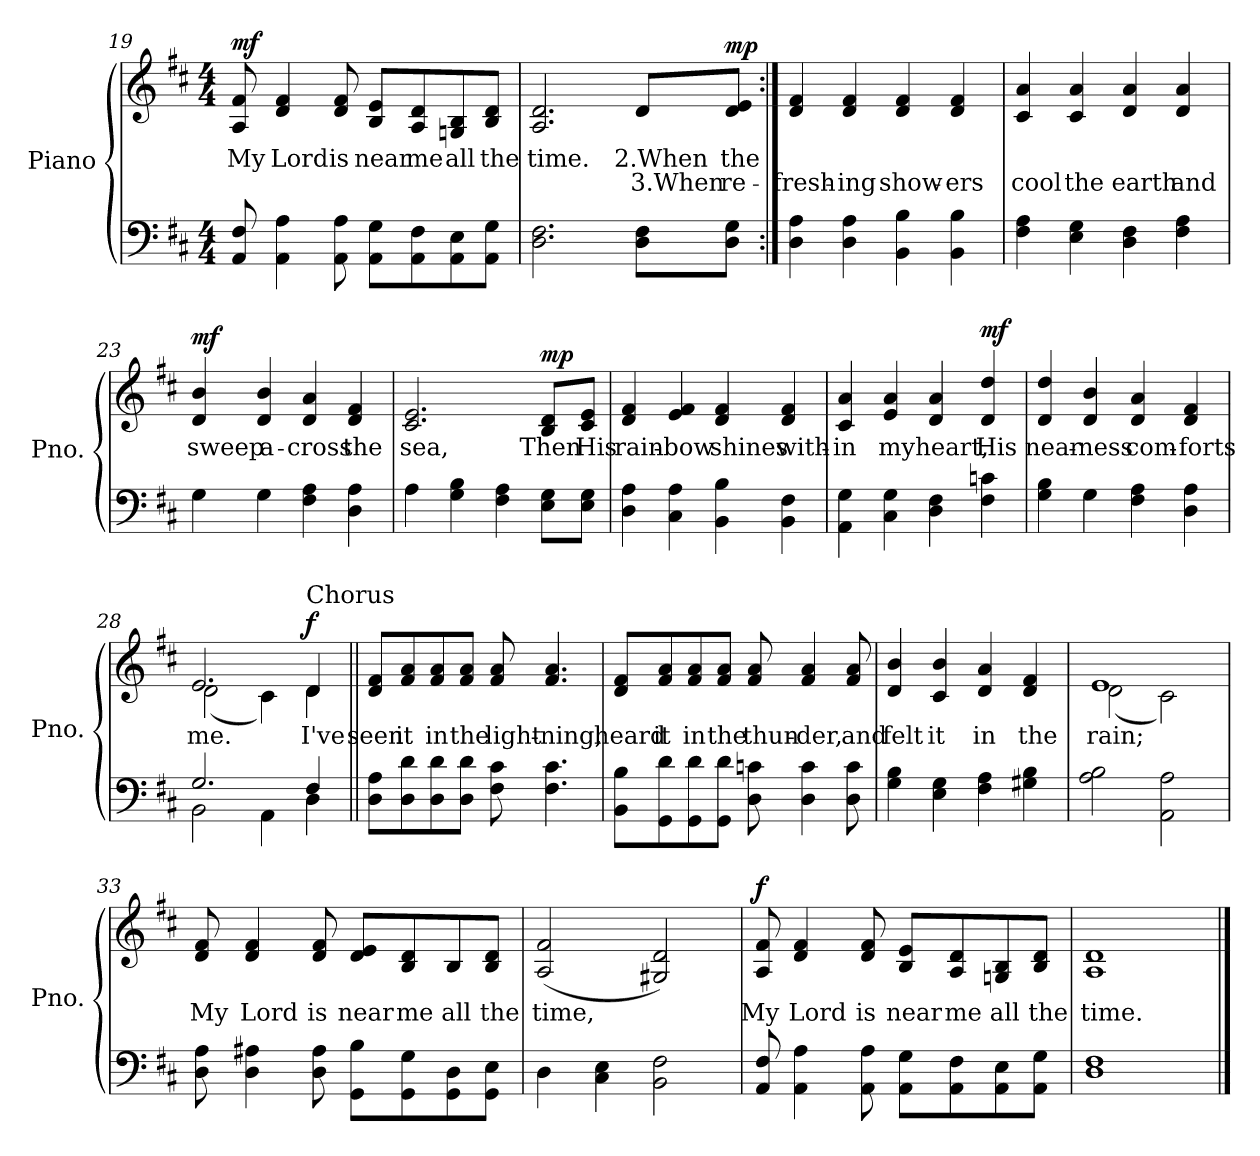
**kern	**kern	**text	**text	**dynam
*part1	*part1	*part1	*part1	*part1
*staff2	*staff1	*staff1	*staff1	*staff1/2
*I"Piano	*	*	*	*
*I'Pno.	*	*	*	*
!!LO:PB:g=z
*clefF4	*clefG2	*	*	*
*k[f#c#]	*k[f#c#]	*	*	*
*M4/4	*M4/4	*	*	*
=19	=19	=19	=19	=19
!	!	!LO:LY:b	!	!LO:DY:a
8AA/ 8F#/	8A/ 8f#/	My	.	mf
!	!	!LO:LY:b	!	!
4AA\ 4A\	4d/ 4f#/	Lord	.	.
!	!	!LO:LY:b	!	!
8AA\ 8A\	8d/ 8f#/	is	.	.
!	!	!LO:LY:b	!	!
8AA\ 8G\L	8B/ 8e/L	near	.	.
!	!	!LO:LY:b	!	!
8AA\ 8F#\	8A/ 8d/	me	.	.
!	!	!LO:LY:b	!	!
8AA\ 8E\	8Gn/ 8B/	all	.	.
!	!	!LO:LY:b	!	!
8AA\ 8G\J	8B/ 8d/J	the	.	.
=20	=20	=20	=20	=20
!	!	!LO:LY:b	!	!
2.D\ 2.F#\	2.A/ 2.d/	time.	.	.
!	!	!LO:LY:b	!LO:LY:b	!
8D\ 8F#\L	8d/L	2.When	3.When	.
!	!	!LO:LY:b	!LO:LY:b	!LO:DY:a
8D\ 8G\J	8d/ 8e/J	the	re-	mp
=21:|!	=21:|!	=21:|!	=21:|!	=21:|!
!	!	!	!LO:LY:b	!
4D\ 4A\	4d/ 4f#/	.	-fresh-	.
!	!	!	!LO:LY:b	!
4D\ 4A\	4d/ 4f#/	.	-ing	.
!	!	!	!LO:LY:b	!
4BB\ 4B\	4d/ 4f#/	.	show-	.
!	!	!	!LO:LY:b	!
4BB\ 4B\	4d/ 4f#/	.	-ers	.
=22	=22	=22	=22	=22
!	!	!	!LO:LY:b	!
4F#\ 4A\	4c#/ 4a/	.	cool	.
!	!	!	!LO:LY:b	!
4E\ 4G\	4c#/ 4a/	.	the	.
!	!	!	!LO:LY:b	!
4D\ 4F#\	4d/ 4a/	.	earth	.
!	!	!	!LO:LY:b	!
4F#\ 4A\	4d/ 4a/	.	and	.
!!LO:LB:g=z
=23	=23	=23	=23	=23
!	!	!LO:LY:b	!	!LO:DY:a
4G\	4d/ 4b/	sweep	.	mf
!	!	!LO:LY:b	!	!
4G\	4d/ 4b/	a-	.	.
!	!	!LO:LY:b	!	!
4F#\ 4A\	4d/ 4a/	-cross	.	.
!	!	!LO:LY:b	!	!
4D\ 4A\	4d/ 4f#/	the	.	.
=24	=24	=24	=24	=24
!	!	!LO:LY:b	!	!
4A\	2.c#/ 2.e/	sea,	.	.
4G\ 4B\	.	.	.	.
4F#\ 4A\	.	.	.	.
!	!	!LO:LY:b	!	!LO:DY:a
8E\ 8G\L	8B/ 8d/L	Then	.	mp
!	!	!LO:LY:b	!	!
8E\ 8G\J	8c#/ 8e/J	His	.	.
=25	=25	=25	=25	=25
!	!	!LO:LY:b	!	!
4D\ 4A\	4d/ 4f#/	rain-	.	.
!	!	!LO:LY:b	!	!
4C#\ 4A\	4e/ 4f#/	-bow	.	.
!	!	!LO:LY:b	!	!
4BB\ 4B\	4d/ 4f#/	shines	.	.
!	!	!LO:LY:b	!	!
4BB\ 4F#\	4d/ 4f#/	with-	.	.
=26	=26	=26	=26	=26
!	!	!LO:LY:b	!	!
4AA\ 4G\	4c#/ 4a/	-in	.	.
!	!	!LO:LY:b	!	!
4C#\ 4G\	4e/ 4a/	my	.	.
!	!	!LO:LY:b	!	!
4D\ 4F#\	4d/ 4a/	heart,	.	.
!	!	!LO:LY:b	!	!LO:DY:a
4F#\ 4cn\	4d/ 4dd/	His	.	mf
!!LO:LB:g=z
=27	=27	=27	=27	=27
!	!	!LO:LY:b	!	!
4G\ 4B\	4d/ 4dd/	near-	.	.
!	!	!LO:LY:b	!	!
4G\	4d/ 4b/	-ness	.	.
!	!	!LO:LY:b	!	!
4F#\ 4A\	4d/ 4a/	com-	.	.
!	!	!LO:LY:b	!	!
4D\ 4A\	4d/ 4f#/	-forts	.	.
=28	=28	=28	=28	=28
*^	*	*	*	*
!	!	!	!LO:LY:b	!	!
*	*	*^	*	*	*
2.G/	2BB\	2.e/	(2d\	me.	.	.
.	4AA\	.	4c#\)	.	.	.
!	!	!LO:TX:a:t=Chorus	!	!	!	!
!	!	!	!	!LO:LY:b	!	!LO:DY:b
4F#/	4D\	4d/	4d\	I've	.	f
=29||	=29||	=29||	=29||	=29||	=29||	=29||
!	!	!	!	!LO:LY:b	!	!
*v	*v	*	*	*	*	*
*	*v	*v	*	*	*
8D\ 8A\L	8d/ 8f#/L	seen	.	.
!	!	!LO:LY:b	!	!
8D\ 8d\	8f#/ 8a/	it	.	.
!	!	!LO:LY:b	!	!
8D\ 8d\	8f#/ 8a/	in	.	.
!	!	!LO:LY:b	!	!
8D\ 8d\J	8f#/ 8a/J	the	.	.
!	!	!LO:LY:b	!	!
8F#\ 8c#\	8f#/ 8a/	light-	.	.
!	!	!LO:LY:b	!	!
4.F#\ 4.c#\	4.f#/ 4.a/	-ning,	.	.
=30	=30	=30	=30	=30
!	!	!LO:LY:b	!	!
8BB\ 8B\L	8d/ 8f#/L	heard	.	.
!	!	!LO:LY:b	!	!
8GG\ 8d\	8f#/ 8a/	it	.	.
!	!	!LO:LY:b	!	!
8GG\ 8d\	8f#/ 8a/	in	.	.
!	!	!LO:LY:b	!	!
8GG\ 8d\J	8f#/ 8a/J	the	.	.
!	!	!LO:LY:b	!	!
8D\ 8cn\	8f#/ 8a/	thun-	.	.
!	!	!LO:LY:b	!	!
4D\ 4c\	4f#/ 4a/	-der,	.	.
!	!	!LO:LY:b	!	!
8D\ 8c\	8f#/ 8a/	and	.	.
!!LO:LB:g=z
=31	=31	=31	=31	=31
!	!	!LO:LY:b	!	!
4G\ 4B\	4d/ 4b/	felt	.	.
!	!	!LO:LY:b	!	!
4E\ 4G\	4c#/ 4b/	it	.	.
!	!	!LO:LY:b	!	!
4F#\ 4A\	4d/ 4a/	in	.	.
!	!	!LO:LY:b	!	!
4G#X\ 4B\	4d/ 4f#/	the	.	.
=32	=32	=32	=32	=32
!	!	!LO:LY:b	!	!
*	*^	*	*	*
2A\ 2B\	1e	(2d\	rain;	.	.
2AA\ 2A\	.	2c#\)	.	.	.
*	*v	*v	*	*	*
=33	=33	=33	=33	=33
*	*MM90	*	*	*
*	*^	*	*	*
!	!	!	!LO:LY:b	!	!
*	*v	*v	*	*	*
8D\ 8A\	8d/ 8f#/	My	.	.
!	!	!LO:LY:b	!	!
4D\ 4A#X\	4d/ 4f#/	Lord	.	.
!	!	!LO:LY:b	!	!
8D\ 8A#\	8d/ 8f#/	is	.	.
!	!	!LO:LY:b	!	!
8GG\ 8B\L	8d/ 8e/L	near	.	.
!	!	!LO:LY:b	!	!
8GG\ 8G\	8B/ 8d/	me	.	.
!	!	!LO:LY:b	!	!
8GG\ 8D\	8B/	all	.	.
!	!	!LO:LY:b	!	!
8GG\ 8E\J	8B/ 8d/J	the	.	.
=34	=34	=34	=34	=34
!	!	!LO:LY:b	!	!
4D\	(2A/ 2f#/	time,	.	.
4C#\ 4E\	.	.	.	.
2BB\ 2F#\	2G#X/ 2d/)	.	.	.
=35	=35	=35	=35	=35
*	*MM70	*	*	*
!	!	!LO:LY:b	!	!LO:DY:a
8AA/ 8F#/	8A/ 8f#/	My	.	f
!	!	!LO:LY:b	!	!
4AA\ 4A\	4d/ 4f#/	Lord	.	.
!	!	!LO:LY:b	!	!
8AA\ 8A\	8d/ 8f#/	is	.	.
!	!	!LO:LY:b	!	!
8AA\ 8G\L	8B/ 8e/L	near	.	.
!	!	!LO:LY:b	!	!
8AA\ 8F#\	8A/ 8d/	me	.	.
!	!	!LO:LY:b	!	!
8AA\ 8E\	8Gn/ 8B/	all	.	.
!	!	!LO:LY:b	!	!
8AA\ 8G\J	8B/ 8d/J	the	.	.
!!LO:LB:g=z
=36	=36	=36	=36	=36
*	*MM50	*	*	*
!	!	!LO:LY:b	!	!
1D 1F#	1A 1d	time.	.	.
==	==	==	==	==
*-	*-	*-	*-	*-
